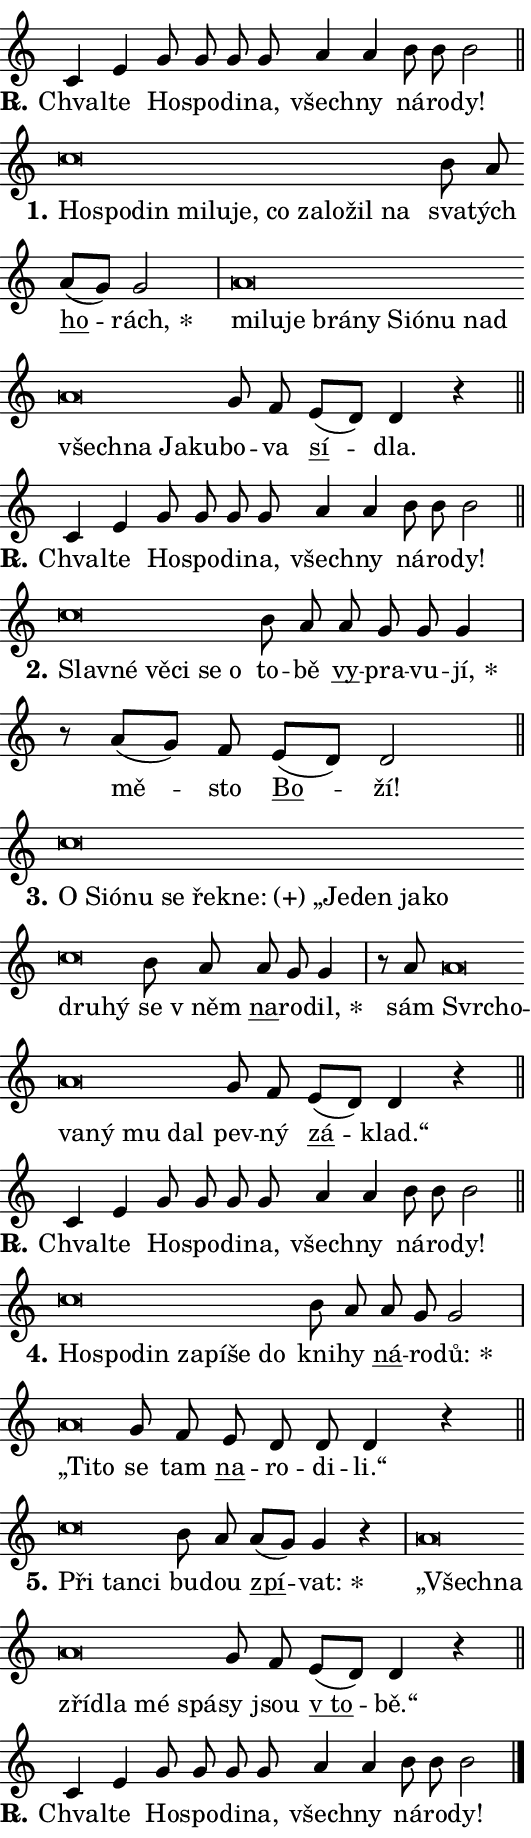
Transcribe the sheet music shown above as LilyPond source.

\version "2.24.0"
\header { tagline = "" }
\paper {
  indent = 0\cm
  top-margin = 0\cm
  right-margin = 0.13\cm % to fit lyric hyphens
  bottom-margin = 0\cm
  left-margin = 0\cm
  paper-width = 9\cm
  page-breaking = #ly:one-page-breaking
  system-system-spacing.basic-distance = #11
  score-system-spacing.basic-distance = #11
  ragged-last = ##f
}


%% Author: Thomas Morley
%% https://lists.gnu.org/archive/html/lilypond-user/2020-05/msg00002.html
#(define (line-position grob)
"Returns position of @var[grob} in current system:
   @code{'start}, if at first time-step
   @code{'end}, if at last time-step
   @code{'middle} otherwise
"
  (let* ((col (ly:item-get-column grob))
         (ln (ly:grob-object col 'left-neighbor))
         (rn (ly:grob-object col 'right-neighbor))
         (col-to-check-left (if (ly:grob? ln) ln col))
         (col-to-check-right (if (ly:grob? rn) rn col))
         (break-dir-left
           (and
             (ly:grob-property col-to-check-left 'non-musical #f)
             (ly:item-break-dir col-to-check-left)))
         (break-dir-right
           (and
             (ly:grob-property col-to-check-right 'non-musical #f)
             (ly:item-break-dir col-to-check-right))))
        (cond ((eqv? 1 break-dir-left) 'start)
              ((eqv? -1 break-dir-right) 'end)
              (else 'middle))))

#(define (tranparent-at-line-position vctor)
  (lambda (grob)
  "Relying on @code{line-position} select the relevant enry from @var{vctor}.
Used to determine transparency,"
    (case (line-position grob)
      ((end) (not (vector-ref vctor 0)))
      ((middle) (not (vector-ref vctor 1)))
      ((start) (not (vector-ref vctor 2))))))

noteHeadBreakVisibility =
#(define-music-function (break-visibility)(vector?)
"Makes @code{NoteHead}s transparent relying on @var{break-visibility}"
#{
  \override NoteHead.transparent =
    #(tranparent-at-line-position break-visibility)
#})

#(define delete-ledgers-for-transparent-note-heads
  (lambda (grob)
    "Reads whether a @code{NoteHead} is transparent.
If so this @code{NoteHead} is removed from @code{'note-heads} from
@var{grob}, which is supposed to be @code{LedgerLineSpanner}.
As a result ledgers are not printed for this @code{NoteHead}"
    (let* ((nhds-array (ly:grob-object grob 'note-heads))
           (nhds-list
             (if (ly:grob-array? nhds-array)
                 (ly:grob-array->list nhds-array)
                 '()))
           ;; Relies on the transparent-property being done before
           ;; Staff.LedgerLineSpanner.after-line-breaking is executed.
           ;; This is fragile ...
           (to-keep
             (remove
               (lambda (nhd)
                 (ly:grob-property nhd 'transparent #f))
               nhds-list)))
      ;; TODO find a better method to iterate over grob-arrays, similiar
      ;; to filter/remove etc for lists
      ;; For now rebuilt from scratch
      (set! (ly:grob-object grob 'note-heads)  '())
      (for-each
        (lambda (nhd)
          (ly:pointer-group-interface::add-grob grob 'note-heads nhd))
        to-keep))))

squashNotes = {
  \override NoteHead.X-extent = #'(-0.2 . 0.2)
  \override NoteHead.Y-extent = #'(-0.75 . 0)
  \override NoteHead.stencil =
    #(lambda (grob)
       (let ((pos (ly:grob-property grob 'staff-position)))
         (begin
           (if (< pos -7) (display "ERROR: Lower brevis then expected\n") (display ""))
           (if (<= pos -6) ly:text-interface::print ly:note-head::print))))
}
unSquashNotes = {
  \revert NoteHead.X-extent
  \revert NoteHead.Y-extent
  \revert NoteHead.stencil
}

hideNotes = \noteHeadBreakVisibility #begin-of-line-visible
unHideNotes = \noteHeadBreakVisibility #all-visible

% work-around for resetting accidentals
% https://lilypond.org/doc/v2.23/Documentation/notation/displaying-rhythms#unmetered-music
cadenzaMeasure = {
  \cadenzaOff
  \partial 1024 s1024
  \cadenzaOn
}

#(define-markup-command (accent layout props text) (markup?)
  "Underline accented syllable"
  (interpret-markup layout props
    #{\markup \override #'(offset . 4.3) \underline { #text }#}))

responsum = \markup \concat {
  "R" \hspace #-1.05 \path #0.1 #'((moveto 0 0.07) (lineto 0.9 0.8)) \hspace #0.05 "."
}

spaceSize = #0.6828661417322834 % exact space size for TeX Gyre Schola

\layout {
  \context {
    \Staff
    \remove "Time_signature_engraver"
    \override LedgerLineSpanner.after-line-breaking = #delete-ledgers-for-transparent-note-heads
  }
  \context {
    \Lyrics {
      \override LyricSpace.minimum-distance = \spaceSize
      \override LyricText.font-name = #"TeX Gyre Schola"
      \override LyricText.font-size = 1
      \override StanzaNumber.font-name = #"TeX Gyre Schola Bold"
      \override StanzaNumber.font-size = 1
    }
  }
  \context {
    \Score 
    \override NoteHead.text =
      #(lambda (grob) 
        (let ((pos (ly:grob-property grob 'staff-position)))
          #{\markup {
            \combine
              \halign #-0.55 \raise #(if (= pos -6) 0 0.5) \override #'(thickness . 2) \draw-line #'(3.2 . 0)
              \musicglyph "noteheads.sM1"
          }#}))
  }
}

% magnetic-lyrics.ily
%
%   written by
%     Jean Abou Samra <jean@abou-samra.fr>
%     Werner Lemberg <wl@gnu.org>
%
%   adapted by
%     Jiri Hon <jiri.hon@gmail.com>
%
% Version 2022-Apr-15

% https://www.mail-archive.com/lilypond-user@gnu.org/msg149350.html

#(define (Left_hyphen_pointer_engraver context)
   "Collect syllable-hyphen-syllable occurrences in lyrics and store
them in properties.  This engraver only looks to the left.  For
example, if the lyrics input is @code{foo -- bar}, it does the
following.

@itemize @bullet
@item
Set the @code{text} property of the @code{LyricHyphen} grob between
@q{foo} and @q{bar} to @code{foo}.

@item
Set the @code{left-hyphen} property of the @code{LyricText} grob with
text @q{foo} to the @code{LyricHyphen} grob between @q{foo} and
@q{bar}.
@end itemize

Use this auxiliary engraver in combination with the
@code{lyric-@/text::@/apply-@/magnetic-@/offset!} hook."
   (let ((hyphen #f)
         (text #f))
     (make-engraver
      (acknowledgers
       ((lyric-syllable-interface engraver grob source-engraver)
        (set! text grob)))
      (end-acknowledgers
       ((lyric-hyphen-interface engraver grob source-engraver)
        ;(when (not (grob::has-interface grob 'lyric-space-interface))
          (set! hyphen grob)));)
      ((stop-translation-timestep engraver)
       (when (and text hyphen)
         (ly:grob-set-object! text 'left-hyphen hyphen))
       (set! text #f)
       (set! hyphen #f)))))

#(define (lyric-text::apply-magnetic-offset! grob)
   "If the space between two syllables is less than the value in
property @code{LyricText@/.details@/.squash-threshold}, move the right
syllable to the left so that it gets concatenated with the left
syllable.

Use this function as a hook for
@code{LyricText@/.after-@/line-@/breaking} if the
@code{Left_@/hyphen_@/pointer_@/engraver} is active."
   (let ((hyphen (ly:grob-object grob 'left-hyphen #f)))
     (when hyphen
       (let ((left-text (ly:spanner-bound hyphen LEFT)))
         (when (grob::has-interface left-text 'lyric-syllable-interface)
           (let* ((common (ly:grob-common-refpoint grob left-text X))
                  (this-x-ext (ly:grob-extent grob common X))
                  (left-x-ext
                   (begin
                     ;; Trigger magnetism for left-text.
                     (ly:grob-property left-text 'after-line-breaking)
                     (ly:grob-extent left-text common X)))
                  ;; `delta` is the gap width between two syllables.
                  (delta (- (interval-start this-x-ext)
                            (interval-end left-x-ext)))
                  (details (ly:grob-property grob 'details))
                  (threshold (assoc-get 'squash-threshold details 0.2)))
             (when (< delta threshold)
               (let* (;; We have to manipulate the input text so that
                      ;; ligatures crossing syllable boundaries are not
                      ;; disabled.  For languages based on the Latin
                      ;; script this is essentially a beautification.
                      ;; However, for non-Western scripts it can be a
                      ;; necessity.
                      (lt (ly:grob-property left-text 'text))
                      (rt (ly:grob-property grob 'text))
                      (is-space (grob::has-interface hyphen 'lyric-space-interface))
                      (space (if is-space " " ""))
                      (extra-delta (if is-space spaceSize 0))
                      ;; Append new syllable.
                      (ltrt-space (if (and (string? lt) (string? rt))
                                (string-append lt space rt)
                                (make-concat-markup (list lt space rt))))
                      ;; Right-align `ltrt` to the right side.
                      (ltrt-space-markup (grob-interpret-markup
                               grob
                               (make-translate-markup
                                (cons (interval-length this-x-ext) 0)
                                (make-right-align-markup ltrt-space)))))
                 (begin
                   ;; Don't print `left-text`.
                   (ly:grob-set-property! left-text 'stencil #f)
                   ;; Set text and stencil (which holds all collected
                   ;; syllables so far) and shift it to the left.
                   (ly:grob-set-property! grob 'text ltrt-space)
                   (ly:grob-set-property! grob 'stencil ltrt-space-markup)
                   (ly:grob-translate-axis! grob (- (- delta extra-delta)) X))))))))))


#(define (lyric-hyphen::displace-bounds-first grob)
   ;; Make very sure this callback isn't triggered too early.
   (let ((left (ly:spanner-bound grob LEFT))
         (right (ly:spanner-bound grob RIGHT)))
     (ly:grob-property left 'after-line-breaking)
     (ly:grob-property right 'after-line-breaking)
     (ly:lyric-hyphen::print grob)))

squashThreshold = #0.4

\layout {
  \context {
    \Lyrics
    \consists #Left_hyphen_pointer_engraver
    \override LyricText.after-line-breaking =
      #lyric-text::apply-magnetic-offset!
    \override LyricHyphen.stencil = #lyric-hyphen::displace-bounds-first
    \override LyricText.details.squash-threshold = \squashThreshold
    \override LyricHyphen.minimum-distance = 0
    \override LyricHyphen.minimum-length = \squashThreshold
  }
}

squashText = \override LyricText.details.squash-threshold = 9999
unSquashText = \override LyricText.details.squash-threshold = \squashThreshold

leftText = \override LyricText.self-alignment-X = #LEFT
unLeftText = \revert LyricText.self-alignment-X

starOffset = #(lambda (grob) 
                (let ((x_offset (ly:self-alignment-interface::aligned-on-x-parent grob)))
                  (if (= x_offset 0) 0 (+ x_offset 1.2))))

star = #(define-music-function (syllable)(string?)
"Append star separator at the end of a syllable"
#{
  \once \override LyricText.X-offset = #starOffset
  \lyricmode { \markup {
    #syllable
    \override #'((font-name . "TeX Gyre Schola Bold")) \hspace #0.2 \lower #0.65 \larger "*"
  } }
#})

starAccent = #(define-music-function (syllable)(string?)
"Append star separator at the end of a syllable and make accent"
#{
  \once \override LyricText.X-offset = #starOffset
  \lyricmode { \markup {
    \accent #syllable
    \override #'((font-name . "TeX Gyre Schola Bold")) \hspace #0.2 \lower #0.65 \larger "*"
  } }
#})

breath = #(define-music-function (syllable)(string?)
"Append breathing indicator at the end of a syllable"
#{
  \lyricmode { \markup { #syllable "+" } }
#})

optionalBreath = #(define-music-function (syllable)(string?)
"Append optional breathing indicator at the end of a syllable"
#{
  \lyricmode { \markup { #syllable "(+)" } }
#})


\score {
    <<
        \new Voice = "melody" { \cadenzaOn \key c \major \relative { c'4 e g8 g g g \bar "" a4 a b8 b b2 \cadenzaMeasure \bar "||" \break } }
        \new Lyrics \lyricsto "melody" { \lyricmode { \set stanza = \responsum
Chval -- te Ho -- spo -- di -- na, všech -- ny ná -- ro -- dy! } }
    >>
    \layout {}
}

\score {
    <<
        \new Voice = "melody" { \cadenzaOn \key c \major \relative { \squashNotes c''\breve*1/16 \hideNotes \breve*1/16 \bar "" \breve*1/16 \bar "" \breve*1/16 \bar "" \breve*1/16 \bar "" \breve*1/16 \bar "" \breve*1/16 \bar "" \breve*1/16 \bar "" \breve*1/16 \bar "" \breve*1/16 \breve*1/16 \bar "" \unHideNotes \unSquashNotes b8 a \bar "" a[( g)] g2 \cadenzaMeasure \bar "|" \squashNotes a\breve*1/16 \hideNotes \breve*1/16 \bar "" \breve*1/16 \bar "" \breve*1/16 \bar "" \breve*1/16 \bar "" \breve*1/16 \bar "" \breve*1/16 \bar "" \breve*1/16 \bar "" \breve*1/16 \bar "" \breve*1/16 \bar "" \breve*1/16 \bar "" \breve*1/16 \breve*1/16 \bar "" \unHideNotes \unSquashNotes g8 f \bar "" e[( d)] d4 r \cadenzaMeasure \bar "||" \break } }
        \new Lyrics \lyricsto "melody" { \lyricmode { \set stanza = "1."
\leftText Ho -- \squashText spo -- din mi -- lu -- je, co za -- lo -- žil na \unLeftText \unSquashText sva -- tých \markup \accent ho -- \star rách, \leftText mi -- \squashText lu -- je brá -- ny Si -- ó -- nu nad všech -- na Ja -- ku -- \unLeftText \unSquashText bo -- va \markup \accent sí -- dla. } }
    >>
    \layout {}
}

\score {
    <<
        \new Voice = "melody" { \cadenzaOn \key c \major \relative { c'4 e g8 g g g \bar "" a4 a b8 b b2 \cadenzaMeasure \bar "||" \break } }
        \new Lyrics \lyricsto "melody" { \lyricmode { \set stanza = \responsum
Chval -- te Ho -- spo -- di -- na, všech -- ny ná -- ro -- dy! } }
    >>
    \layout {}
}

\score {
    <<
        \new Voice = "melody" { \cadenzaOn \key c \major \relative { \squashNotes c''\breve*1/16 \hideNotes \breve*1/16 \bar "" \breve*1/16 \bar "" \breve*1/16 \bar "" \breve*1/16 \breve*1/16 \bar "" \unHideNotes \unSquashNotes b8 a \bar "" a g g g4 \cadenzaMeasure \bar "|" r8 a[( g)] f \bar "" e[( d)] d2 \cadenzaMeasure \bar "||" \break } }
        \new Lyrics \lyricsto "melody" { \lyricmode { \set stanza = "2."
\leftText Slav -- \squashText né vě -- ci se o \unLeftText \unSquashText to -- bě \markup \accent vy -- pra -- vu -- \star jí, mě -- sto \markup \accent Bo -- ží! } }
    >>
    \layout {}
}

\score {
    <<
        \new Voice = "melody" { \cadenzaOn \key c \major \relative { \squashNotes c''\breve*1/16 \hideNotes \breve*1/16 \bar "" \breve*1/16 \bar "" \breve*1/16 \bar "" \breve*1/16 \bar "" \breve*1/16 \bar "" \breve*1/16 \bar "" \breve*1/16 \bar "" \breve*1/16 \bar "" \breve*1/16 \bar "" \breve*1/16 \bar "" \breve*1/16 \breve*1/16 \bar "" \unHideNotes \unSquashNotes b8 a \bar "" a g g4 \cadenzaMeasure \bar "|" r8 a8 \squashNotes a\breve*1/16 \hideNotes \breve*1/16 \bar "" \breve*1/16 \bar "" \breve*1/16 \bar "" \breve*1/16 \breve*1/16 \bar "" \unHideNotes \unSquashNotes g8 f \bar "" e[( d)] d4 r \cadenzaMeasure \bar "||" \break } }
        \new Lyrics \lyricsto "melody" { \lyricmode { \set stanza = "3."
\leftText O \squashText Si -- ó -- nu se řek -- \optionalBreath ne: „Je -- den ja -- ko dru -- hý \unLeftText \unSquashText se "v něm" \markup \accent na -- ro -- \star dil, sám \leftText Svr -- \squashText cho -- va -- ný mu dal \unLeftText \unSquashText pev -- ný \markup \accent zá -- klad.“ } }
    >>
    \layout {}
}

\score {
    <<
        \new Voice = "melody" { \cadenzaOn \key c \major \relative { c'4 e g8 g g g \bar "" a4 a b8 b b2 \cadenzaMeasure \bar "||" \break } }
        \new Lyrics \lyricsto "melody" { \lyricmode { \set stanza = \responsum
Chval -- te Ho -- spo -- di -- na, všech -- ny ná -- ro -- dy! } }
    >>
    \layout {}
}

\score {
    <<
        \new Voice = "melody" { \cadenzaOn \key c \major \relative { \squashNotes c''\breve*1/16 \hideNotes \breve*1/16 \bar "" \breve*1/16 \bar "" \breve*1/16 \bar "" \breve*1/16 \bar "" \breve*1/16 \breve*1/16 \bar "" \unHideNotes \unSquashNotes b8 a \bar "" a g g2 \cadenzaMeasure \bar "|" \squashNotes a\breve*1/16 \hideNotes \breve*1/16 \bar "" \unHideNotes \unSquashNotes g8 f \bar "" e d d d4 r \cadenzaMeasure \bar "||" \break } }
        \new Lyrics \lyricsto "melody" { \lyricmode { \set stanza = "4."
\leftText Ho -- \squashText spo -- din za -- pí -- še do \unLeftText \unSquashText kni -- hy \markup \accent ná -- ro -- \star dů: \leftText „Ti -- \squashText to \unLeftText \unSquashText se tam \markup \accent na -- ro -- di -- li.“ } }
    >>
    \layout {}
}

\score {
    <<
        \new Voice = "melody" { \cadenzaOn \key c \major \relative { \squashNotes c''\breve*1/16 \hideNotes \breve*1/16 \breve*1/16 \bar "" \unHideNotes \unSquashNotes b8 a \bar "" a[( g)] g4 r \cadenzaMeasure \bar "|" \squashNotes a\breve*1/16 \hideNotes \breve*1/16 \bar "" \breve*1/16 \bar "" \breve*1/16 \bar "" \breve*1/16 \breve*1/16 \bar "" \unHideNotes \unSquashNotes g8 f \bar "" e[( d)] d4 r \cadenzaMeasure \bar "||" \break } }
        \new Lyrics \lyricsto "melody" { \lyricmode { \set stanza = "5."
\leftText Při \squashText tan -- ci \unLeftText \unSquashText bu -- dou \markup \accent zpí -- \star vat: \leftText „Všech -- \squashText na zří -- dla mé spá -- \unLeftText \unSquashText sy jsou \markup \accent "v to" -- bě.“ } }
    >>
    \layout {}
}

\score {
    <<
        \new Voice = "melody" { \cadenzaOn \key c \major \relative { c'4 e g8 g g g \bar "" a4 a b8 b b2 \cadenzaMeasure \bar "||" \break } \bar "|." }
        \new Lyrics \lyricsto "melody" { \lyricmode { \set stanza = \responsum
Chval -- te Ho -- spo -- di -- na, všech -- ny ná -- ro -- dy! } }
    >>
    \layout {}
}
